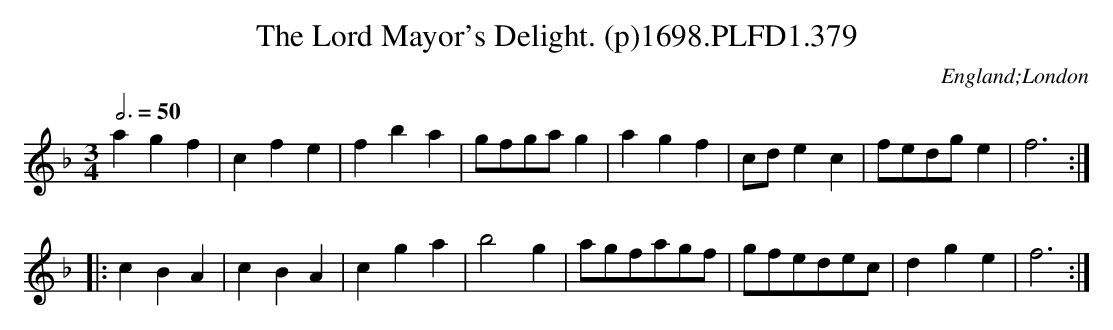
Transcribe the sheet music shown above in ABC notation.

X:1
T:Lord Mayor's Delight. (p)1698.PLFD1.379, The
M:3/4
L:1/4
Q:3/4=50
O:England;London
K:F
agf|cfe|fba|g/f/g/a/g|agf|c/d/ec|f/e/d/g/e|f3:|
|:cBA|cBA|cga|b2g|a/g/f/a/g/f/|g/f/e/d/e/c/|dge|f3:|
